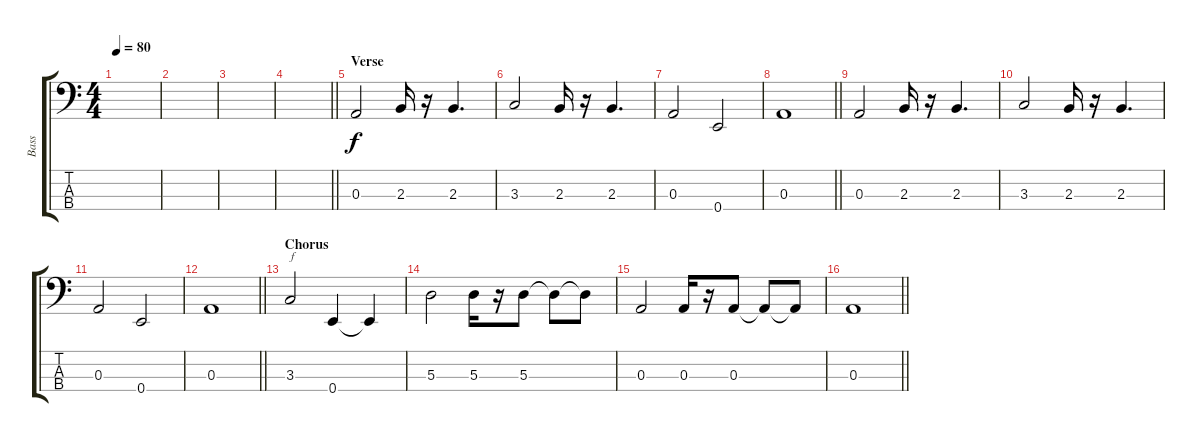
\track ("Bass" "Bass") {instrument electricbassfinger}
\staff {score tabs}
\tuning (G2 D2 A1 E1) {hide}
\ts (4 4)
\section ("" "")
\tempo 80
\clef f4
\ks c
|
|
|
\barLineRight lightlight
|
\section ("" "Verse")
0.3.2 2.3.16 r.16 2.3.4{d} |
3.3.2 2.3.16 r.16 2.3.4{d} |
0.3.2 0.4.2 |
\barLineRight lightlight
0.3.1 |
\section ("" "")
0.3.2 2.3.16 r.16 2.3.4{d} |
3.3.2 2.3.16 r.16 2.3.4{d} |
0.3.2 0.4.2 |
\barLineRight lightlight
0.3.1 |
\section ("" "Chorus")
3.3.2{txt "f" dy f} 0.4.4 0.4{t}.4 |
5.3.2 5.3.16 r.16 5.3.8 5.3{t}.8 5.3{t}.8 |
0.3.2 0.3.16 r.16 0.3.8 0.3{t}.8 0.3{t}.8 |
\barLineRight lightlight
0.3.1
